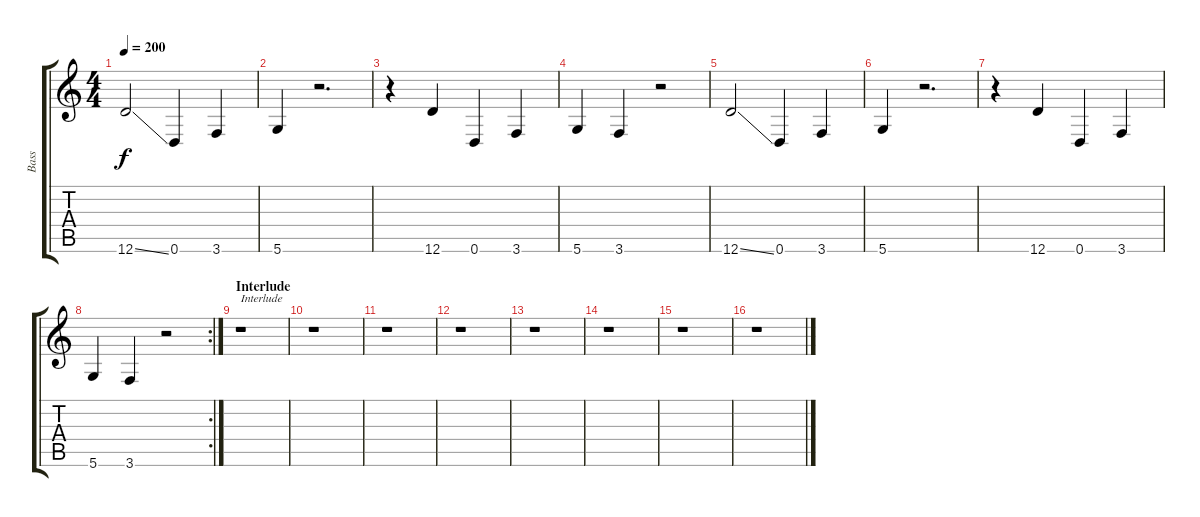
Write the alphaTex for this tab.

\track ("Bass" "Bass") {instrument acousticbass}
\staff {score tabs}
\tuning (E4 B3 G3 D3 A2 D2) {hide}
\ts (4 4)
\tempo 200
\clef g2
\ks c
12.6{ss}.2{dy f} 0.6.4 3.6.4 |
5.6.4 r.2{d} |
r.4 12.6.4 0.6.4 3.6.4 |
5.6.4 3.6.4 r.2 |
12.6{ss}.2 0.6.4 3.6.4 |
5.6.4 r.2{d} |
r.4 12.6.4 0.6.4 3.6.4 |
\rc 2
5.6.4 3.6.4 r.2 |
\section ("" "Interlude")
r.1{txt "Interlude"} |
r.1 |
r.1 |
r.1 |
r.1 |
r.1 |
r.1 |
r.1
